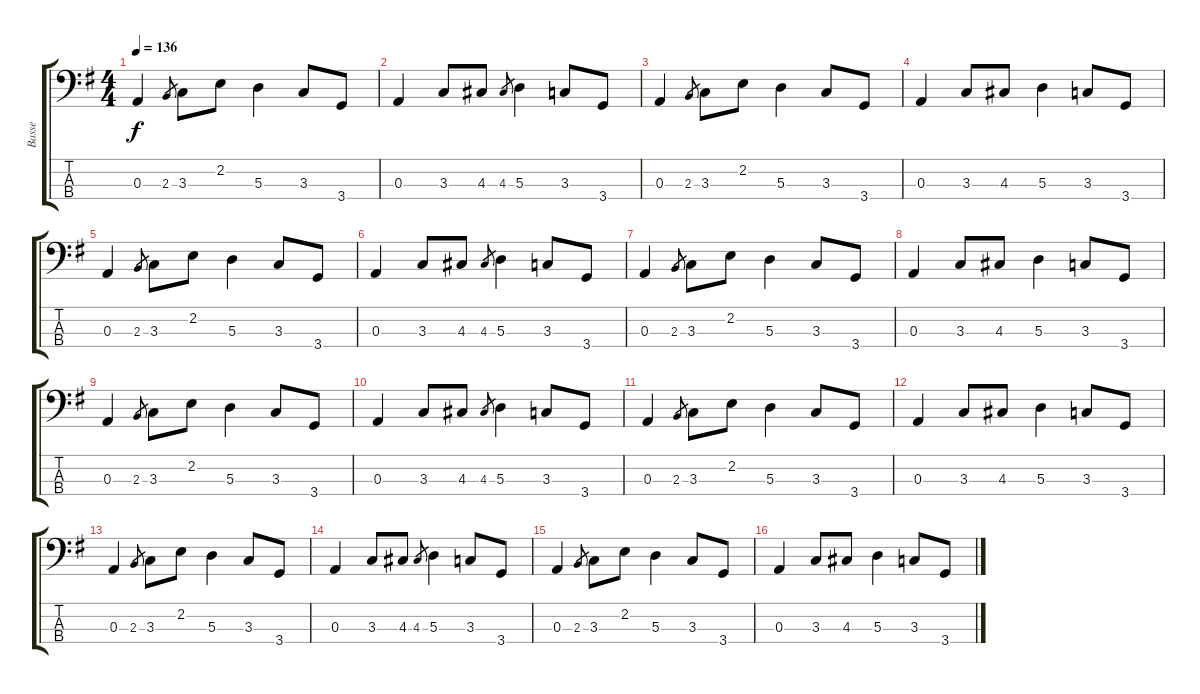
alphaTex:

\track ("Basse" "Basse") {instrument electricbassfinger}
\staff {score tabs}
\tuning (G2 D2 A1 E1) {hide}
\ts (4 4)
\tempo 136
\clef f4
\ks g
0.3.4{dy f} 2.3.8{gr} 3.3.8 2.2.8 5.3.4 3.3.8 3.4.8 |
0.3.4 3.3.8 4.3.8 4.3.8{gr} 5.3.4 3.3.8 3.4.8 |
0.3.4 2.3.8{gr} 3.3.8 2.2.8 5.3.4 3.3.8 3.4.8 |
0.3.4 3.3.8 4.3.8 5.3.4 3.3.8 3.4.8 |
0.3.4 2.3.8{gr} 3.3.8 2.2.8 5.3.4 3.3.8 3.4.8 |
0.3.4 3.3.8 4.3.8 4.3.8{gr} 5.3.4 3.3.8 3.4.8 |
0.3.4 2.3.8{gr} 3.3.8 2.2.8 5.3.4 3.3.8 3.4.8 |
0.3.4 3.3.8 4.3.8 5.3.4 3.3.8 3.4.8 |
0.3.4 2.3.8{gr} 3.3.8 2.2.8 5.3.4 3.3.8 3.4.8 |
0.3.4 3.3.8 4.3.8 4.3.8{gr} 5.3.4 3.3.8 3.4.8 |
0.3.4 2.3.8{gr} 3.3.8 2.2.8 5.3.4 3.3.8 3.4.8 |
0.3.4 3.3.8 4.3.8 5.3.4 3.3.8 3.4.8 |
0.3.4 2.3.8{gr} 3.3.8 2.2.8 5.3.4 3.3.8 3.4.8 |
0.3.4 3.3.8 4.3.8 4.3.8{gr} 5.3.4 3.3.8 3.4.8 |
0.3.4 2.3.8{gr} 3.3.8 2.2.8 5.3.4 3.3.8 3.4.8 |
0.3.4 3.3.8 4.3.8 5.3.4 3.3.8 3.4.8
